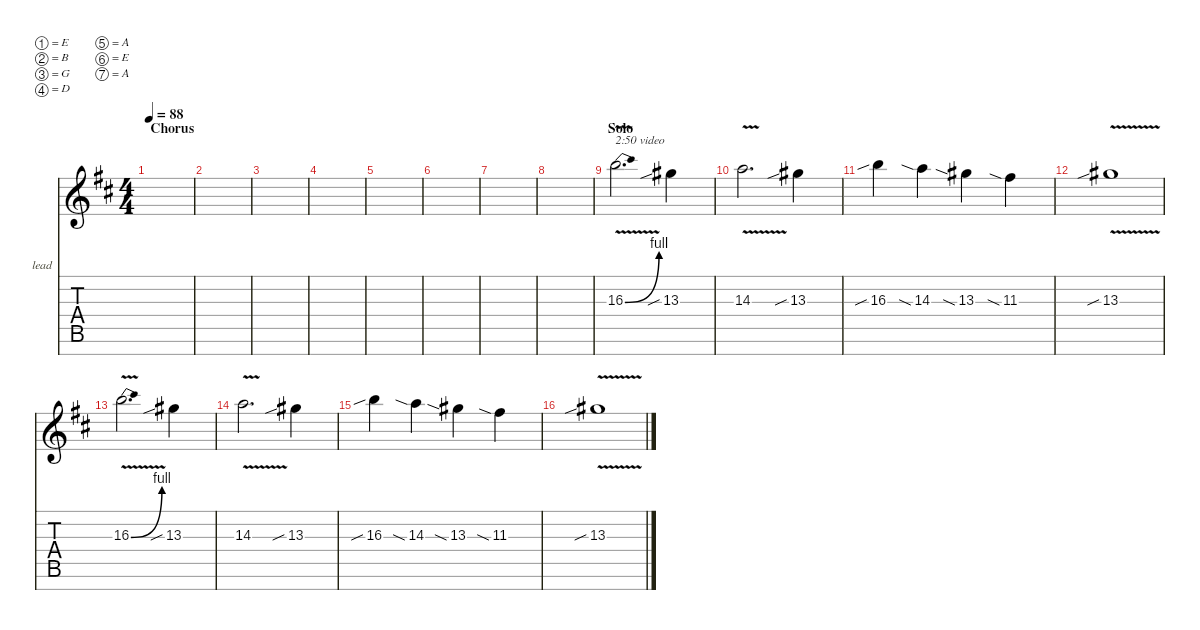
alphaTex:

\defaultSystemsLayout 4
\hideDynamics
\bracketExtendMode nobrackets
\firstSystemTrackNameOrientation horizontal
\otherSystemsTrackNameOrientation horizontal
\track ("Lead Guitar" "lead") {defaultSystemsLayout 2 instrument distortionguitar}
\staff {score tabs}
\tuning (E4 B3 G3 D3 A2 E2 A1)
\ts (4 4)
\section ("" "Chorus")
\tempo 88
\clef g2
\scale
1.05412
\ks bminor
|
\scale
0.945884 |
\scale
1.05412 |
\scale
0.945884 |
\scale
1.05412 |
\scale
0.945884 |
\scale
1.04969 |
\scale
0.950305 |
\section ("" "Solo")
\scale
1.04622 16.3{be (bend 0 0 6.6 4) v acc forcenatural}.2{d txt "2:50 video" beam Down} 13.3{sib acc #}.4{beam Down} |
\scale
0.953779 14.3{v acc forcenatural}.2{d beam Down} 13.3{sib acc #}.4{beam Down} |
\scale
1.06201 16.3{sib acc forcenatural}.4{beam Down} 14.3{sia acc forcenatural}.4{beam Down} 13.3{sia acc #}.4{beam Down} 11.3{sia acc #}.4{beam Down} |
\scale
0.937989 13.3{v sib acc #}.1{beam Down} |
\scale
1.04622 16.3{be (bend 0 0 6.6 4) v acc forcenatural}.2{d beam Down} 13.3{sib acc #}.4{beam Down} |
\scale
0.953779 14.3{v acc forcenatural}.2{d beam Down} 13.3{sib acc #}.4{beam Down} |
\scale
1.06201 16.3{sib acc forcenatural}.4{beam Down} 14.3{sia acc forcenatural}.4{beam Down} 13.3{sia acc #}.4{beam Down} 11.3{sia acc #}.4{beam Down} |
\scale
0.937989 13.3{v sib acc #}.1{beam Down}
